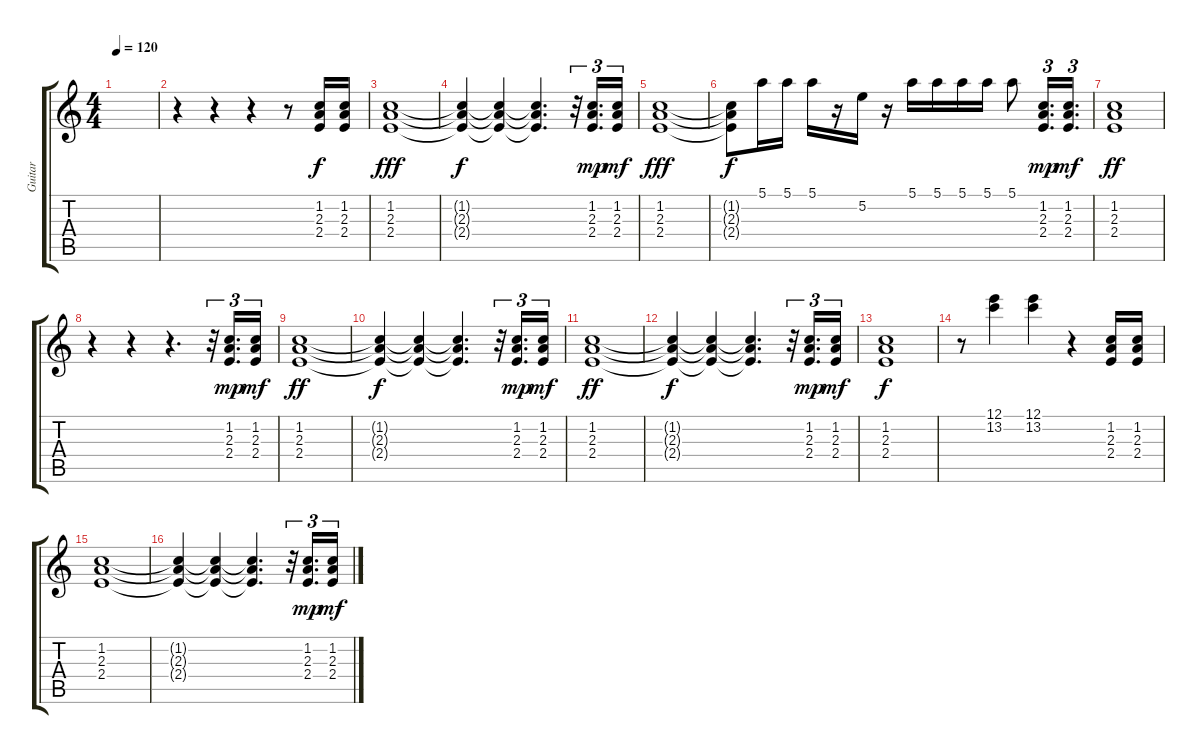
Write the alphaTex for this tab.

\track ("Guitar " "Guitar ") {instrument electricguitarclean}
\staff {score tabs}
\tuning (E4 B3 G3 D3 A2 E2) {hide}
\ts (4 4)
\tempo 120
\clef g2
\ks c
|
r.4 r.4 r.4 r.8 (1.2 2.3 2.4).16 (1.2 2.3 2.4).16 |
(1.2 2.3 2.4).1{dy fff} |
(1.2{t} 2.3{t} 2.4{t}).4{dy f} (1.2{t} 2.3{t} 2.4{t}).4 (1.2{t} 2.3{t} 2.4{t}).4{d} r.32{tu (3 2)} (1.2 2.3 2.4).16{d tu (3 2) dy mp} (1.2 2.3 2.4).16{tu (3 2) dy mf} |
(1.2 2.3 2.4).1{dy fff} |
(1.2{t} 2.3{t} 2.4{t}).8{dy f} 5.1.16 5.1.16 5.1.16 r.16 5.2.16 r.16 5.1.16 5.1.16 5.1.16 5.1.16 5.1.8 (1.2 2.3 2.4).16{d tu (3 2) dy mp} (1.2 2.3 2.4).16{d tu (3 2) dy mf} |
(1.2 2.3 2.4).1{dy ff} |
r.4 r.4 r.4{d} r.32{tu (3 2)} (1.2 2.3 2.4).16{d tu (3 2) dy mp} (1.2 2.3 2.4).16{tu (3 2) dy mf} |
(1.2 2.3 2.4).1{dy ff} |
(1.2{t} 2.3{t} 2.4{t}).4{dy f} (1.2{t} 2.3{t} 2.4{t}).4 (1.2{t} 2.3{t} 2.4{t}).4{d} r.32{tu (3 2)} (1.2 2.3 2.4).16{d tu (3 2) dy mp} (1.2 2.3 2.4).16{tu (3 2) dy mf} |
(1.2 2.3 2.4).1{dy ff} |
(1.2{t} 2.3{t} 2.4{t}).4{dy f} (1.2{t} 2.3{t} 2.4{t}).4 (1.2{t} 2.3{t} 2.4{t}).4{d} r.32{tu (3 2)} (1.2 2.3 2.4).16{d tu (3 2) dy mp} (1.2 2.3 2.4).16{tu (3 2) dy mf} |
(1.2 2.3 2.4).1{dy f} |
r.8 (12.1 13.2).4 (12.1 13.2).4 r.4 (1.2 2.3 2.4).16 (1.2 2.3 2.4).16 |
(1.2 2.3 2.4).1 |
(1.2{t} 2.3{t} 2.4{t}).4 (1.2{t} 2.3{t} 2.4{t}).4 (1.2{t} 2.3{t} 2.4{t}).4{d} r.32{tu (3 2)} (1.2 2.3 2.4).16{d tu (3 2) dy mp} (1.2 2.3 2.4).16{tu (3 2) dy mf}
